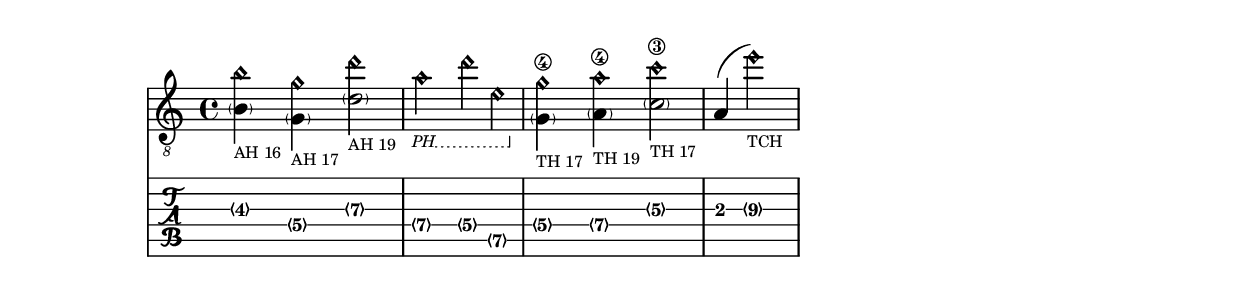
%% DO NOT EDIT this file manually; it is automatically
%% generated from LSR http://lsr.dsi.unimi.it
%% Make any changes in LSR itself, or in Documentation/snippets/new/ ,
%% and then run scripts/auxiliar/makelsr.py
%%
%% This file is in the public domain.
\version "2.14.2"

\header {
  lsrtags = "fretted-strings"

  texidoc = "
Demonstrates fretted-string harmonics in tablature

"
  doctitle = "Fretted-string harmonics in tablature"
} % begin verbatim

pinchedHarmonics = {
   \textSpannerDown
   \override TextSpanner #'bound-details #'left #'text =
      \markup {\halign #-0.5 \teeny "PH" }
      \override TextSpanner #'style =
         #'dashed-line
   \override TextSpanner #'dash-period = #0.6
   \override TextSpanner #'bound-details #'right #'attach-dir = #1
   \override TextSpanner #'bound-details #'right #'text =
      \markup { \draw-line #'(0 . 1) }
   \override TextSpanner #'bound-details #'right #'padding = #-0.5
}

harmonics = {
  %artificial harmonics (AH)
  \textLengthOn
  <\parenthesize b b'\harmonic>4_\markup{ \teeny "AH 16" }
  <\parenthesize g g'\harmonic>4_\markup{ \teeny "AH 17" }
  <\parenthesize d' d''\harmonic>2_\markup{ \teeny "AH 19" }
  %pinched harmonics (PH)
  \pinchedHarmonics
  <a'\harmonic>2\startTextSpan
  <d''\harmonic>4
  <e'\harmonic>4\stopTextSpan
  %tapped harmonics (TH)
  <\parenthesize g\4 g'\harmonic>4_\markup{ \teeny "TH 17" }
  <\parenthesize a\4 a'\harmonic>4_\markup{ \teeny "TH 19" }
  <\parenthesize c'\3 c''\harmonic>2_\markup{ \teeny "TH 17" }
  %touch harmonics (TCH)
  a4( <e''\harmonic>2. )_\markup{ \teeny "TCH" }
}

frettedStrings = {
  %artificial harmonics (AH)
  \harmonicByFret #4 g4\3
  \harmonicByFret #5 d4\4
  \harmonicByFret #7 g2\3
  %pinched harmonics (PH)
  \harmonicByFret #7 d2\4
  \harmonicByFret #5 d4\4
  \harmonicByFret #7 a4\5
  %tapped harmonics (TH)
  \harmonicByFret #5 d4\4
  \harmonicByFret #7 d4\4
  \harmonicByFret #5 g2\3
  %touch harmonics (TCH)
  a4 \harmonicByFret #9 g2.\3
}

\score {
  <<
    \new Staff {
      \new Voice {
        \clef "treble_8"
        \harmonics
      }
    }
    \new TabStaff {
      \new TabVoice {
        \frettedStrings
      }
    }
  >>
}
